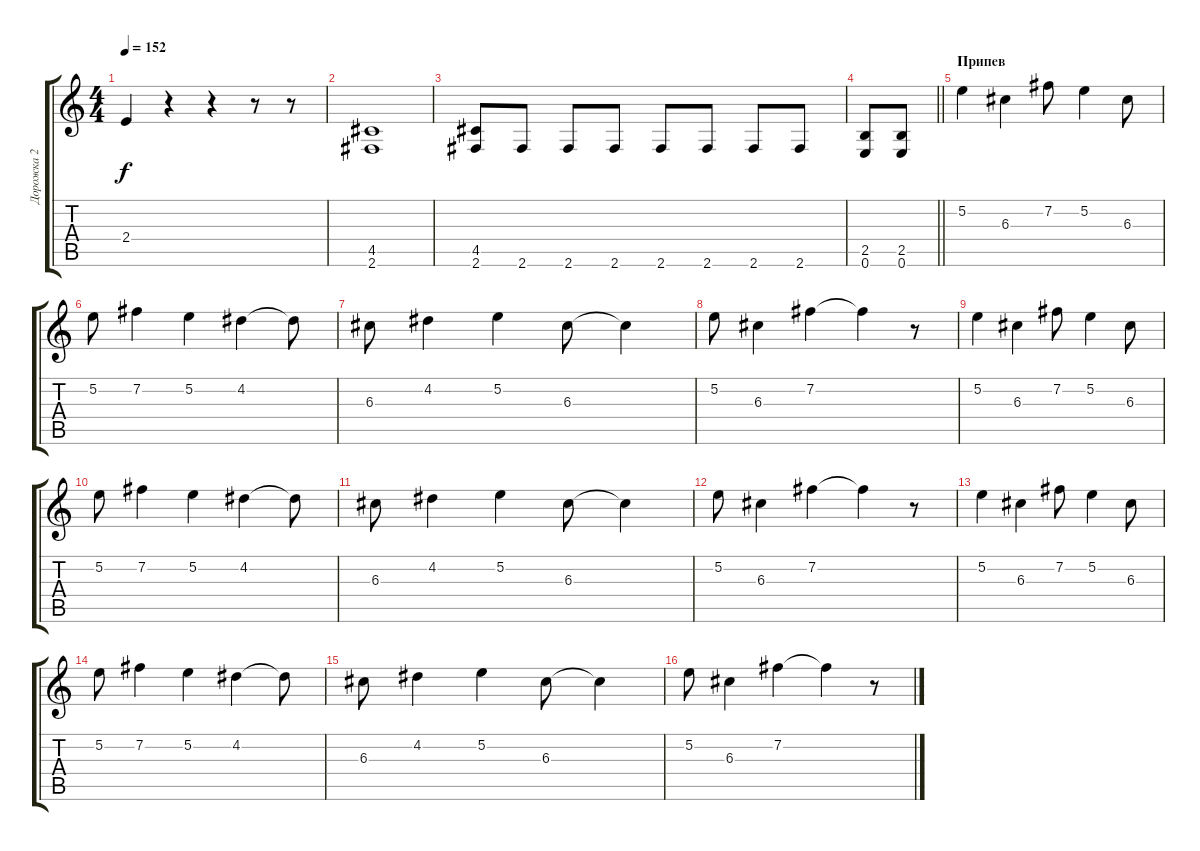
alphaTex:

\track ("Дорожка 2" "Дорожка 2") {instrument overdrivenguitar}
\staff {score tabs}
\tuning (E4 B3 G3 D3 A2 E2) {hide}
\ts (4 4)
\tempo 152
\clef g2
\ks c
2.4{t}.4{dy f} r.4 r.4 r.8 r.8 |
(4.5 2.6).1 |
(4.5 2.6).8 2.6.8 2.6.8 2.6.8 2.6.8 2.6.8 2.6.8 2.6.8 |
\barLineRight lightlight
(2.5 0.6).8 (2.5 0.6).8 |
\section ("" "Припев")
5.2.4 6.3.4 7.2.8 5.2.4 6.3.8 |
5.2.8 7.2.4 5.2.4 4.2.4 4.2{t}.8 |
6.3.8 4.2.4 5.2.4 6.3.8 6.3{t}.4 |
5.2.8 6.3.4 7.2.4 7.2{t}.4 r.8 |
5.2.4 6.3.4 7.2.8 5.2.4 6.3.8 |
5.2.8 7.2.4 5.2.4 4.2.4 4.2{t}.8 |
6.3.8 4.2.4 5.2.4 6.3.8 6.3{t}.4 |
5.2.8 6.3.4 7.2.4 7.2{t}.4 r.8 |
5.2.4 6.3.4 7.2.8 5.2.4 6.3.8 |
5.2.8 7.2.4 5.2.4 4.2.4 4.2{t}.8 |
6.3.8 4.2.4 5.2.4 6.3.8 6.3{t}.4 |
5.2.8 6.3.4 7.2.4 7.2{t}.4 r.8
